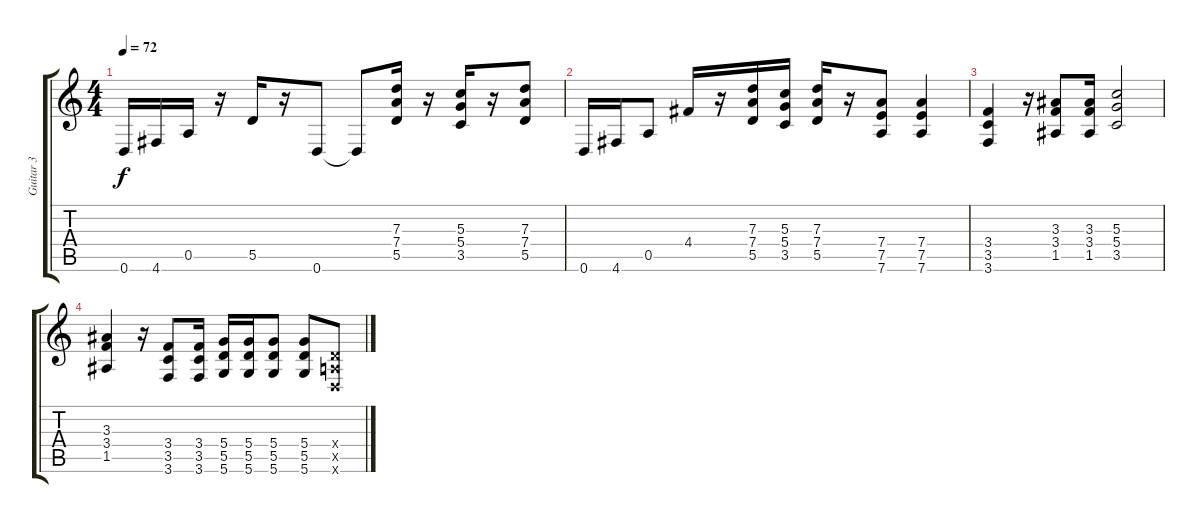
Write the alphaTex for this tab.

\track ("Guitar 3" "Guitar 3") {instrument distortionguitar}
\staff {score tabs}
\tuning (E4 B3 G3 D3 A2 D2) {hide}
\ts (4 4)
\tempo 72
\clef g2
\ks c
0.6.16{dy f instrument distortionguitar} 4.6.16 0.5.16 r.16 5.5.16 r.16 0.6.8 0.6{t}.8 (7.3 7.4 5.5).16 r.16 (5.3 5.4 3.5).16 r.16 (7.3 7.4 5.5).8 |
0.6.16 4.6.16 0.5.8 4.4.16 r.16 (7.3 7.4 5.5).16 (5.3 5.4 3.5).16 (7.3 7.4 5.5).16 r.16 (7.4 7.5 7.6).8 (7.4 7.5 7.6).4 |
(3.4 3.5 3.6).4 r.16 (3.3 3.4 1.5).8 (3.3 3.4 1.5).16 (5.3 5.4 3.5).2 |
(3.3 3.4 1.5).4 r.16 (3.4 3.5 3.6).8 (3.4 3.5 3.6).16 (5.4 5.5 5.6).16 (5.4 5.5 5.6).16 (5.4 5.5 5.6).8 (5.4 5.5 5.6).8 (0.4{x} 0.5{x} 0.6{x}).8
